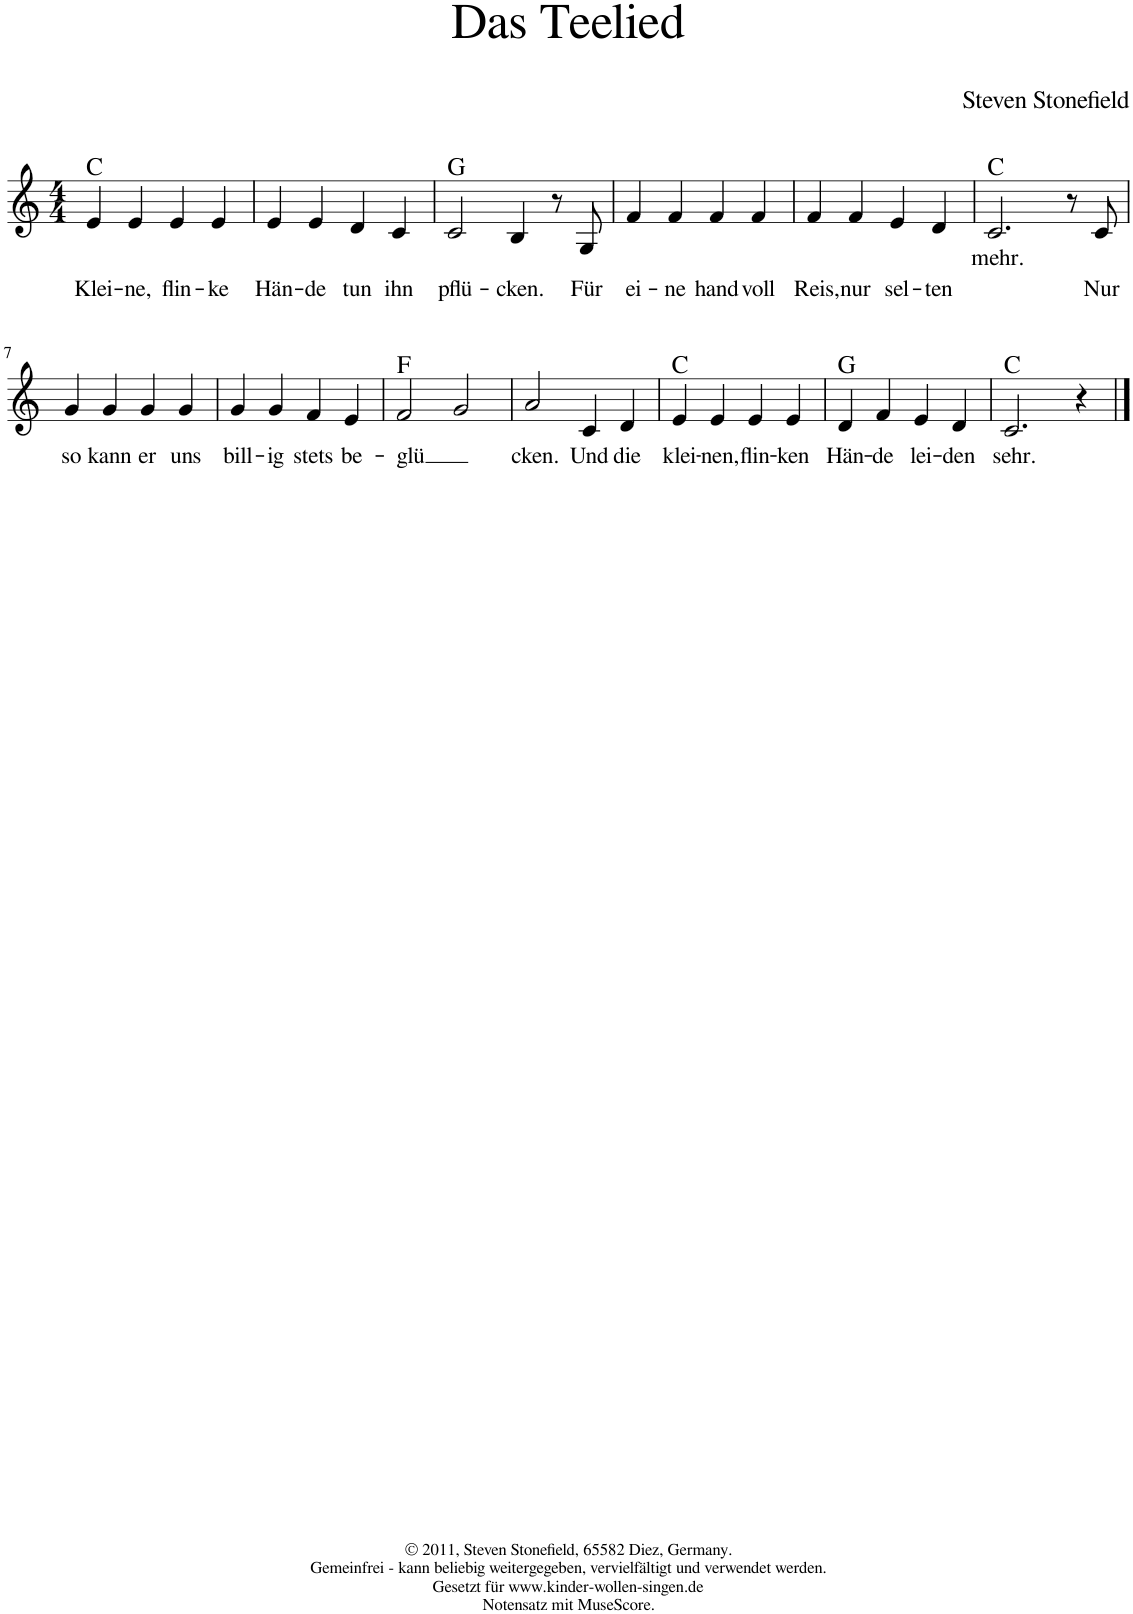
**kern	**text	**harte
*part1	*part1	*part1
*staff1	*staff1	*
*I"Voice	*	*
*clefG2	*	*
*k[]	*	*
*M4/4	*	*
=1	=1	=1
!	!LO:LY:b	!
4e/	Klei-	C:maj
!	!LO:LY:b	!
4e/	-ne,	.
!	!LO:LY:b	!
4e/	flin-	.
!	!LO:LY:b	!
4e/	-ke	.
=2	=2	=2
!	!LO:LY:b	!
4e/	Hän-	.
!	!LO:LY:b	!
4e/	-de	.
!	!LO:LY:b	!
4d/	tun	.
!	!LO:LY:b	!
4c/	ihn	.
=3	=3	=3
!	!LO:LY:b	!
2c/	pflü-	G:maj
!	!LO:LY:b	!
4B/	-cken.	.
8r	.	.
!	!LO:LY:b	!
8G/	Für	.
=4	=4	=4
!	!LO:LY:b	!
4f/	ei-	.
!	!LO:LY:b	!
4f/	-ne	.
!	!LO:LY:b	!
4f/	hand-	.
!	!LO:LY:b	!
4f/	-voll	.
=5	=5	=5
!	!LO:LY:b	!
4f/	Reis,	.
!	!LO:LY:b	!
4f/	nur	.
!	!LO:LY:b	!
4e/	sel-	.
!	!LO:LY:b	!
4d/	-ten	.
=6	=6	=6
!	!LO:LY:b	!
2.c/	mehr.	C:maj
8r	.	.
!	!LO:LY:b	!
8c/	Nur	.
!!LO:LB:g=z
=7	=7	=7
!	!LO:LY:b	!
4g/	so	.
!	!LO:LY:b	!
4g/	kann	.
!	!LO:LY:b	!
4g/	er	.
!	!LO:LY:b	!
4g/	uns	.
=8	=8	=8
!	!LO:LY:b	!
4g/	bill-	.
!	!LO:LY:b	!
4g/	-ig	.
!	!LO:LY:b	!
4f/	stets	.
!	!LO:LY:b	!
4e/	be-	.
=9	=9	=9
!	!LO:LY:b	!
2f/	-glü	F:maj
2g/	.	.
=10	=10	=10
!	!LO:LY:b	!
2a/	cken.	.
!	!LO:LY:b	!
4c/	Und	.
!	!LO:LY:b	!
4d/	die	.
=11	=11	=11
!	!LO:LY:b	!
4e/	klei-	C:maj
!	!LO:LY:b	!
4e/	-nen,	.
!	!LO:LY:b	!
4e/	flin-	.
!	!LO:LY:b	!
4e/	-ken	.
=12	=12	=12
!	!LO:LY:b	!
4d/	Hän-	G:maj
!	!LO:LY:b	!
4f/	-de	.
!	!LO:LY:b	!
4e/	lei-	.
!	!LO:LY:b	!
4d/	-den	.
=13	=13	=13
!	!LO:LY:b	!
2.c/	sehr.	C:maj
4r	.	.
==	==	==
*-	*-	*-
